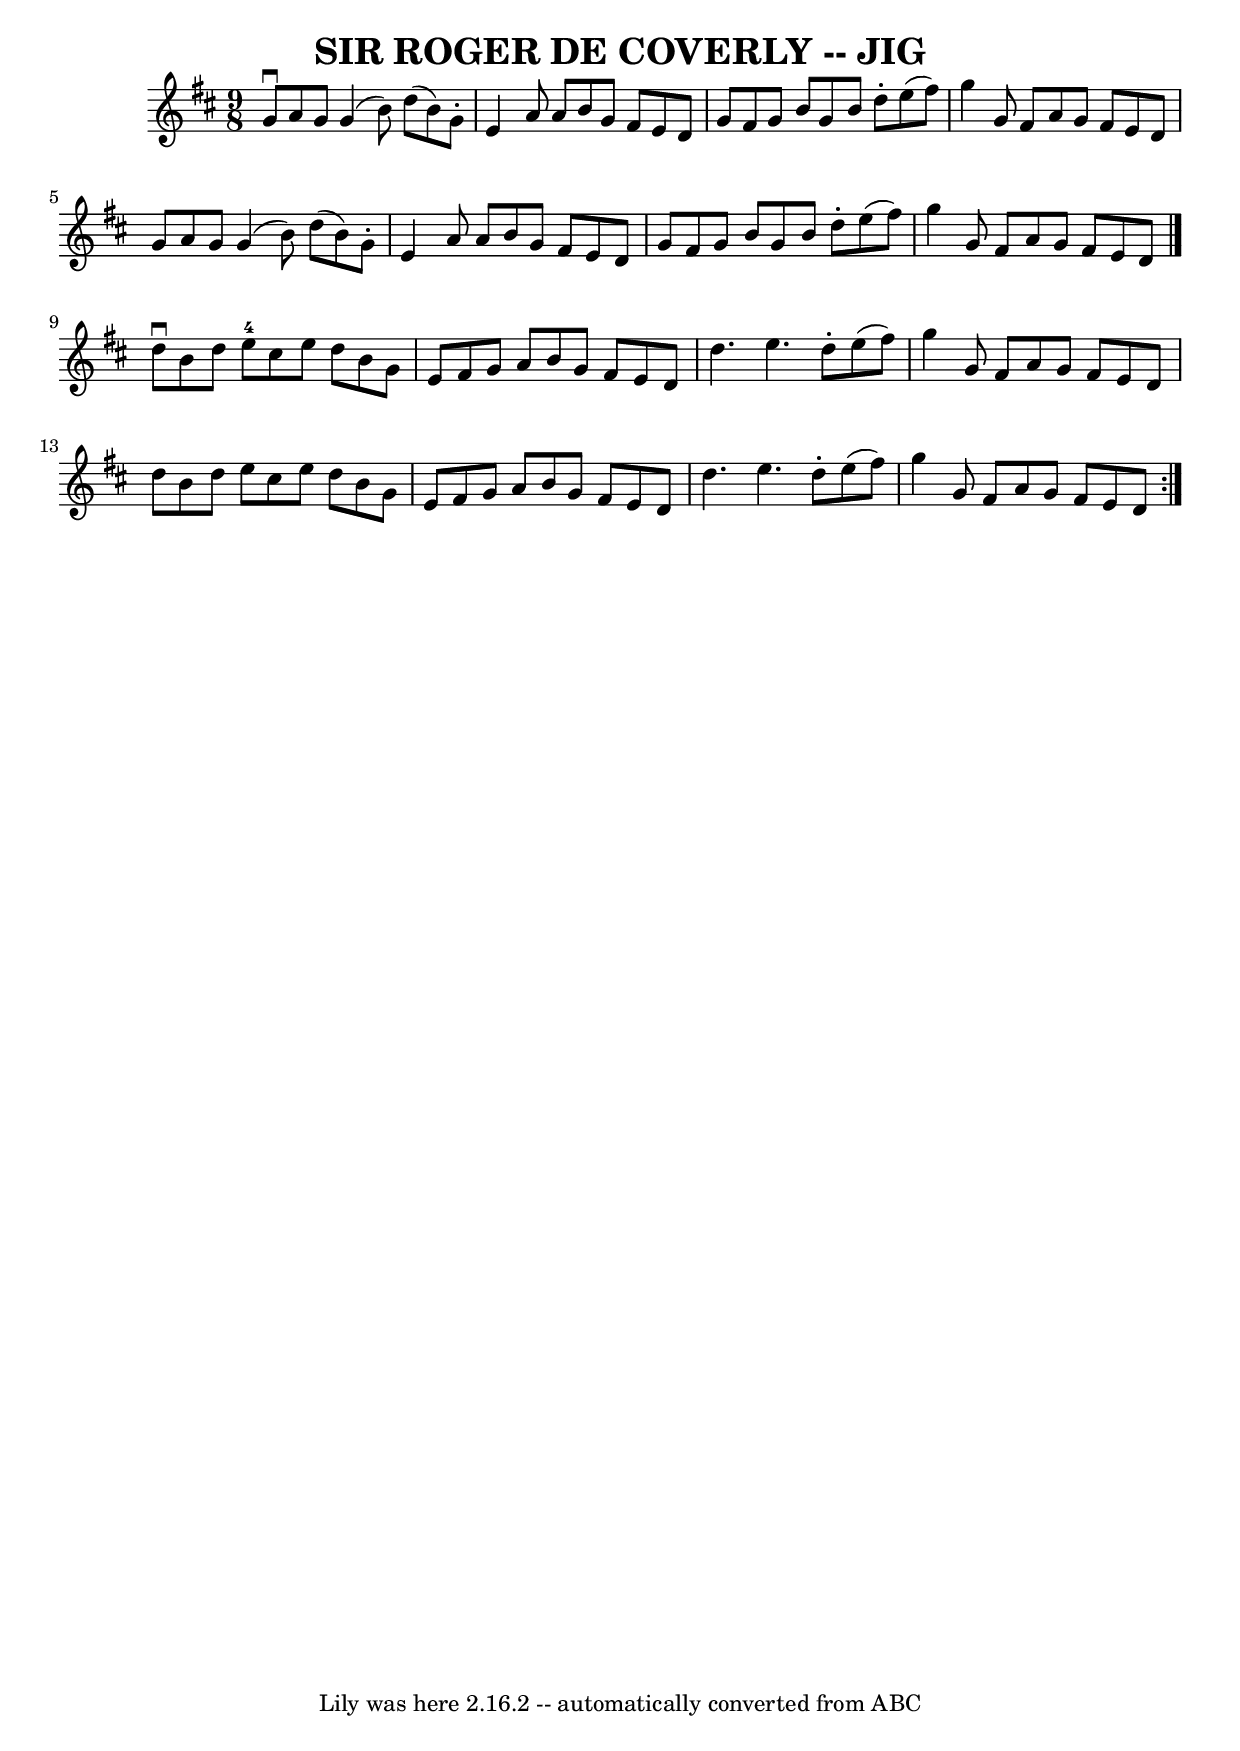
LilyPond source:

\version "2.16.2"
\include "Mammoth.ily"
\header {
  %% book = "Ryan's Mammoth Collection of Fiddle Tunes"
  crossRefNumber = "1"
  footnotes = ""
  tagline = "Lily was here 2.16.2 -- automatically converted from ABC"
  title = "SIR ROGER DE COVERLY -- JIG"

}
voicedefault =  {


  \time 9/8 
  \key g \lydian
  g'8^\downbow a'8 g'8 g'4 (b'8) d''8 
  (b'8) g'8 -.   |
  e'4 a'8 a'8 b'8 g'8 fis'8    
  e'8 d'8    |
  g'8 fis'8 g'8 b'8 g'8 b'8 d''8 -.   
  e''8 (fis''8)   |
  g''4 g'8 fis'8 a'8 g'8 fis'8    
  e'8 d'8    |
  |
  g'8 a'8 g'8 g'4 (b'8)   
  d''8 (b'8) g'8 -.   |
  e'4 a'8 a'8 b'8 g'8 fis'8 
  e'8 d'8    |
  g'8 fis'8 g'8 b'8 g'8 b'8 d''8 -. 
  e''8 (fis''8)   |
  g''4 g'8 fis'8 a'8 g'8 fis'8  
  e'8 d'8    \bar "|."     
  \repeat volta 2 {
    d''8^\downbow b'8 d''8  
    e''8-4 cis''8 e''8 d''8 b'8 g'8    |
    e'8 fis'8 
    g'8 a'8 b'8 g'8 fis'8 e'8 d'8    |
    d''4. e''4. 
    d''8 -. e''8 (fis''8)   |
    g''4 g'8 fis'8 a'8    
    g'8 fis'8 e'8 d'8    |
    |
    d''8 b'8 d''8    
    e''8 cis''8 e''8 d''8 b'8 g'8    |
    e'8 fis'8 g'8  
    a'8 b'8 g'8 fis'8 e'8 d'8    |
    d''4. e''4. d''8 
    -. e''8 (fis''8)   |
    g''4 g'8 fis'8 a'8 g'8    
    fis'8 e'8 d'8    
  }   

}

\score{
  <<

    \context Staff="default"
    {
      \voicedefault 
      
    }

  >>
  \layout {
    
  }
  \midi {
  }

}
